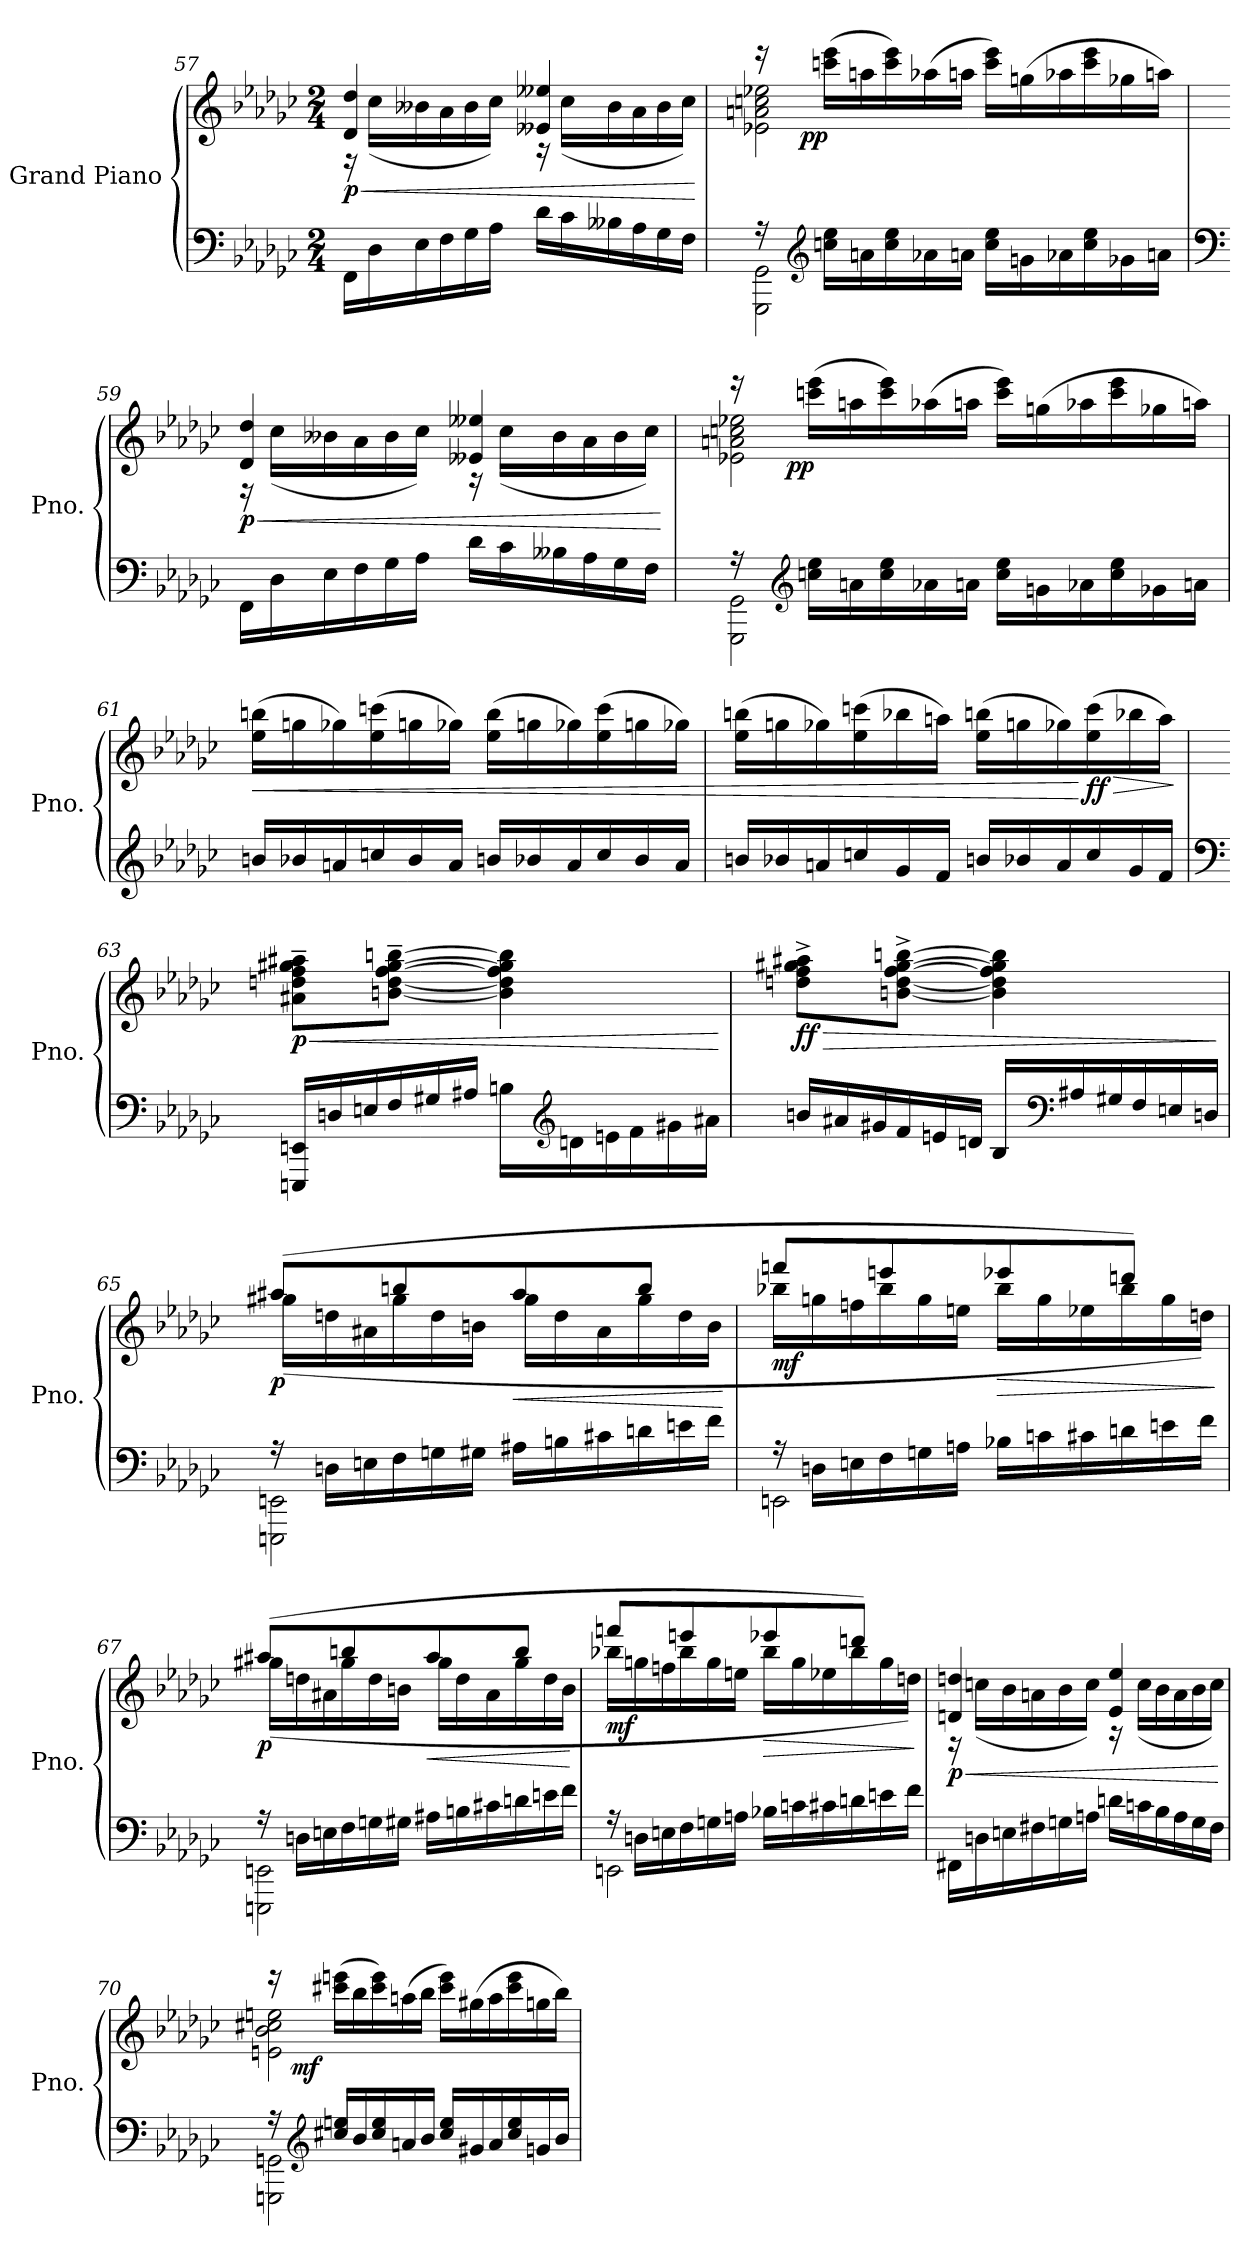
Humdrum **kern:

**kern	**kern	**dynam
*part1	*part1	*part1
*staff2	*staff1	*staff1/2
*I"Grand Piano	*	*
*I'Pno.	*	*
!!LO:PB:g=z
*clefF4	*clefG2	*
*k[b-e-a-d-g-c-]	*k[b-e-a-d-g-c-]	*
*M2/4	*M2/4	*
*Xtuplet	*	*
=57	=57	=57
!	!	!LO:HP:b
*	*^	*
*	*	*Xtuplet	*
!	!	!	!LO:DY:n=1:b
24FF\LL	4d-/ 4dd-/	24r	< p
24D-\	.	(>24cc-\LL	.
24E-\	.	24b--X\	.
24F\	.	24a-\	.
24G-\	.	24b--\	.
24A-\JJ	.	24cc-\JJ)	.
24d-\LL	4e--X/ 4ee--X/	24r	.
24c-\	.	(>24cc-\LL	.
24B--X\	.	24b--\	.
24A-\	.	24a-\	.
24G-\	.	24b--\	.
24F\JJ	.	24cc-\JJ)	.
*	*v	*v	*
.	.	[
=58	=58	=58
*^	*^	*
!	!	!	!	!LO:DY:b
24r	2GGG-\ 2GG-\	24r	2e-X\ 2an\ 2ccn\ 2ee-X\	other-dynamics
*clefG2	*	*	*	*
!	!	!	!	!LO:DY:b
24ccn\ 24ee-\LL	.	(>24cccn\ 24eee-\LL	.	pp
24an\	.	24aan\	.	.
24cc\ 24ee-\	.	24ccc\ 24eee-\)	.	.
24a-X\	.	(>24aa-X\	.	.
24an\JJ	.	24aan\JJ	.	.
24cc\ 24ee-\LL	.	24ccc\ 24eee-\LL)	.	.
24gn\	.	(>24ggn\	.	.
24a-X\	.	24aa-X\	.	.
24cc\ 24ee-\	.	24ccc\ 24eee-\	.	.
24g-X\	.	24gg-X\	.	.
24an\JJ	.	24aan\JJ)	.	.
*v	*v	*	*	*
=59	=59	=59	=59
*clefF4	*	*	*
!	!	!	!LO:HP:b
!	!	!	!LO:DY:n=1:b
24FF\LL	4d-/ 4dd-/	24r	< p
24D-\	.	(>24cc-\LL	.
24E-\	.	24b--X\	.
24F\	.	24a-\	.
24G-\	.	24b--\	.
24A-\JJ	.	24cc-\JJ)	.
24d-\LL	4e--X/ 4ee--X/	24r	.
24c-\	.	(>24cc-\LL	.
24B--X\	.	24b--\	.
24A-\	.	24a-\	.
24G-\	.	24b--\	.
24F\JJ	.	24cc-\JJ)	.
*	*v	*v	*
.	.	[
!!LO:LB:g=z
=60	=60	=60
*^	*^	*
!	!	!	!	!LO:DY:b
24r	2GGG-\ 2GG-\	24r	2e-X\ 2an\ 2ccn\ 2ee-X\	other-dynamics
*clefG2	*	*	*	*
!	!	!	!	!LO:DY:b
24ccn\ 24ee-\LL	.	(>24cccn\ 24eee-\LL	.	pp
24an\	.	24aan\	.	.
24cc\ 24ee-\	.	24ccc\ 24eee-\)	.	.
24a-X\	.	(>24aa-X\	.	.
24an\JJ	.	24aan\JJ	.	.
24cc\ 24ee-\LL	.	24ccc\ 24eee-\LL)	.	.
24gn\	.	(>24ggn\	.	.
24a-X\	.	24aa-X\	.	.
24cc\ 24ee-\	.	24ccc\ 24eee-\	.	.
24g-X\	.	24gg-X\	.	.
24an\JJ	.	24aan\JJ)	.	.
*v	*v	*	*	*
*	*v	*v	*
=61	=61	=61
!	!	!LO:HP:b
24bn/LL	(>24ee-\ 24bbn\LL	<
24b-X/	24ggn\	.
24an/	24gg-X\)	.
24ccn/	(>24ee-\ 24cccn\	.
24b-/	24ggn\	.
24a/JJ	24gg-X\JJ)	.
24bn/LL	(>24ee-\ 24bb\LL	.
24b-X/	24ggn\	.
24a/	24gg-X\)	.
24cc/	(>24ee-\ 24ccc\	.
24b-/	24ggn\	.
24a/JJ	24gg-X\JJ)	.
=62	=62	=62
24bn/LL	(>24ee-\ 24bbn\LL	.
24b-X/	24ggn\	.
24an/	24gg-X\)	.
24ccn/	(>24ee-\ 24cccn\	.
24g-/	24bb-X\	.
24f/JJ	24aan\JJ)	.
24bn/LL	(>24ee-\ 24bbn\LL	.
24b-X/	24ggn\	.
24a/	24gg-X\)	.
!	!	!LO:HP:n=1:b
!	!	!LO:DY:n=1:b
24cc/	(>24ee-\ 24ccc\	[ > ff
24g-/	24bb-X\	.
24f/JJ	24aa\JJ)	.
.	.	]
!!LO:LB:g=z
=63	=63	=63
*clefF4	*	*
!	!	!LO:HP:b
!	!	!LO:DY:n=1:b
24EEEn/ 24EEn/LL	8a#X\~ 8ddn\~ 8ff\~ 8gg#X\~ 8aa#X\~L	< p
24Dn/	.	.
24En/	.	.
24F/	[8bn\~ [8dd\~ [8ff\~ [8gg#\~ [8bbn\~J	.
24G#X/	.	.
24A#X/JJ	.	.
24Bn\LL	4b\] 4dd\] 4ff\] 4gg#\] 4bb\]	.
*clefG2	*	*
24dn\	.	.
24en\	.	.
24f\	.	.
24g#X\	.	.
24a#X\JJ	.	.
.	.	[
=64	=64	=64
!	!	!LO:HP:b
!	!	!LO:DY:n=1:b
24bn/LL	8ddn\^ 8ff\^ 8gg#X\^ 8aa#X\^L	> ff
24a#X/	.	.
24g#X/	.	.
24f/	[8bn\^ [8dd\^ [8ff\^ [8gg#\^ [8bbn\^J	.
24en/	.	.
24dn/JJ	.	.
24B-/LL	4b\] 4dd\] 4ff\] 4gg#\] 4bb\]	.
*clefF4	*	*
24A#X/	.	.
24G#X/	.	.
24F/	.	.
24En/	.	.
24Dn/JJ	.	.
.	.	]
=65	=65	=65
*^	*^	*
!	!	!	!	!LO:DY:b
24r	2EEEn\ 2EEn\	(>8aa#X/L	(<24gg#X\LL	p
24Dn\LL	.	.	24ddn\	.
24En\	.	.	24a#X\	.
24F\	.	8bbn/	24gg#\	.
24Gn\	.	.	24dd\	.
24G#X\JJ	.	.	24bn\JJ	.
!	!	!	!	!LO:HP:b
24A#X\LL	.	8aa#/	24gg#\LL	<
24Bn\	.	.	24dd\	.
24c#X\	.	.	24a#\	.
24dn\	.	8bb/J	24gg#\	.
24en\	.	.	24dd\	.
24f\JJ	.	.	24b\JJ	.
*v	*v	*	*	*
*	*v	*v	*
.	.	[
!!LO:LB:g=z
=66	=66	=66
*^	*^	*
!	!	!	!	!LO:DY:b
24r	2EEn\	8fffn/L	24bb-X\LL	mf
24Dn\LL	.	.	24ggn\	.
24En\	.	.	24ffn\	.
24F\	.	8eeen/	24bb-\	.
24Gn\	.	.	24gg\	.
24An\JJ	.	.	24een\JJ	.
!	!	!	!	!LO:HP:b
24B-X\LL	.	8eee-X/	24bb-\LL	>
24cn\	.	.	24gg\	.
24c#X\	.	.	24ee-X\	.
24dn\	.	8dddn/J)	24bb-\	.
24en\	.	.	24gg\	.
24f\JJ	.	.	24ddn\JJ)	.
*v	*v	*	*	*
*	*v	*v	*
.	.	]
=67	=67	=67
*^	*^	*
!	!	!	!	!LO:DY:b
24r	2EEEn\ 2EEn\	(>8aa#X/L	(<24gg#X\LL	p
24Dn\LL	.	.	24ddn\	.
24En\	.	.	24a#X\	.
24F\	.	8bbn/	24gg#\	.
24Gn\	.	.	24dd\	.
24G#X\JJ	.	.	24bn\JJ	.
!	!	!	!	!LO:HP:b
24A#X\LL	.	8aa#/	24gg#\LL	<
24Bn\	.	.	24dd\	.
24c#X\	.	.	24a#\	.
24dn\	.	8bb/J	24gg#\	.
24en\	.	.	24dd\	.
24f\JJ	.	.	24b\JJ	.
*v	*v	*	*	*
*	*v	*v	*
.	.	[
=68	=68	=68
*^	*^	*
!	!	!	!	!LO:DY:b
24r	2EEn\	8fffn/L	24bb-X\LL	mf
24Dn\LL	.	.	24ggn\	.
24En\	.	.	24ffn\	.
24F\	.	8eeen/	24bb-\	.
24Gn\	.	.	24gg\	.
24An\JJ	.	.	24een\JJ	.
!	!	!	!	!LO:HP:b
24B-X\LL	.	8eee-X/	24bb-\LL	>
24cn\	.	.	24gg\	.
24c#X\	.	.	24ee-X\	.
24dn\	.	8dddn/J)	24bb-\	.
24en\	.	.	24gg\	.
24f\JJ	.	.	24ddn\JJ)	.
*v	*v	*	*	*
*	*v	*v	*
.	.	]
!!LO:LB:g=z
=69	=69	=69
!	!	!LO:HP:b
*	*^	*
!	!	!	!LO:DY:n=1:b
24FF#X\LL	4dn/ 4ddn/	24r	< p
24Dn\	.	(>24ccn\LL	.
24En\	.	24b-\	.
24F#X\	.	24an\	.
24Gn\	.	24b-\	.
24An\JJ	.	24cc\JJ)	.
24dn\LL	4e-/ 4ee-/	24r	.
24cn\	.	(>24cc\LL	.
24B-\	.	24b-\	.
24A\	.	24a\	.
24G\	.	24b-\	.
24F#\JJ	.	24cc\JJ)	.
*	*v	*v	*
.	.	[
=70	=70	=70
*^	*^	*
!	!	!	!	!LO:DY:b
24r	2GGGn\ 2GGn\	24r	2en\ 2b-\ 2cc#X\ 2een\	other-dynamics
*clefG2	*	*	*	*
!	!	!	!	!LO:DY:b
24cc#X/ 24een/LL	.	(>24ccc#X\ 24eeen\LL	.	mf
24b-/	.	24bb-\	.	.
24cc#/ 24ee/	.	24ccc#\ 24eee\)	.	.
24an/	.	(>24aan\	.	.
24b-/JJ	.	24bb-\JJ	.	.
24cc#/ 24ee/LL	.	24ccc#\ 24eee\LL)	.	.
24g#X/	.	(>24gg#X\	.	.
24a/	.	24aa\	.	.
24cc#/ 24ee/	.	24ccc#\ 24eee\	.	.
24gn/	.	24ggn\	.	.
24b-/JJ	.	24bb-\JJ)	.	.
*v	*v	*	*	*
*	*v	*v	*
=	=	=
*-	*-	*-
